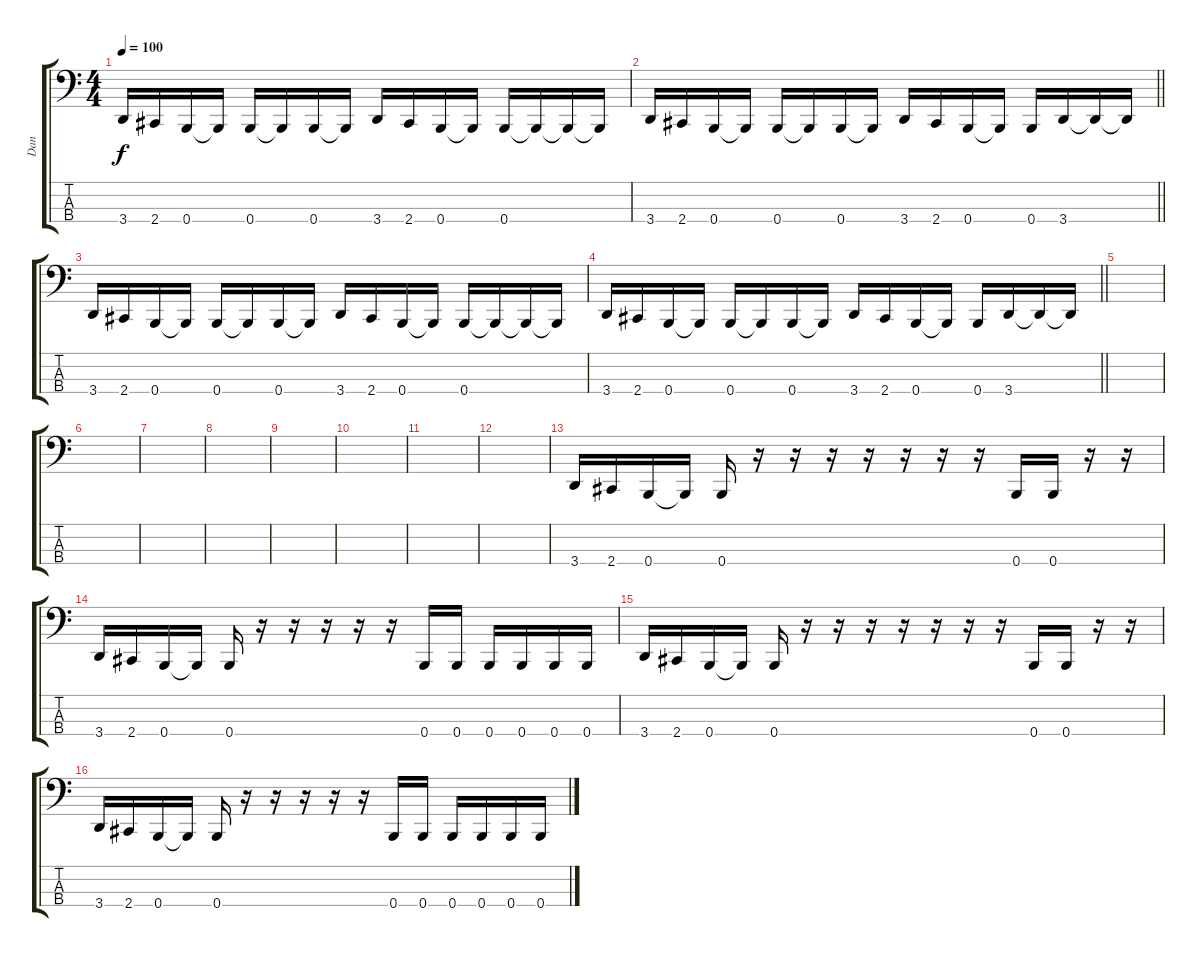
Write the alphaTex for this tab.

\track ("Dan" "Dan") {instrument electricbassfinger}
\staff {score tabs}
\tuning (E2 B1 Gb1 B0) {hide}
\ts (4 4)
\tempo 100
\clef f4
\ks c
3.4.16{dy f} 2.4.16 0.4.16 0.4{t}.16 0.4.16 0.4{t}.16 0.4.16 0.4{t}.16 3.4.16 2.4.16 0.4.16 0.4{t}.16 0.4.16 0.4{t}.16 0.4{t}.16 0.4{t}.16 |
\barLineRight lightlight
3.4.16 2.4.16 0.4.16 0.4{t}.16 0.4.16 0.4{t}.16 0.4.16 0.4{t}.16 3.4.16 2.4.16 0.4.16 0.4{t}.16 0.4.16 3.4.16 3.4{t}.16 3.4{t}.16 |
3.4.16 2.4.16 0.4.16 0.4{t}.16 0.4.16 0.4{t}.16 0.4.16 0.4{t}.16 3.4.16 2.4.16 0.4.16 0.4{t}.16 0.4.16 0.4{t}.16 0.4{t}.16 0.4{t}.16 |
\barLineRight lightlight
3.4.16 2.4.16 0.4.16 0.4{t}.16 0.4.16 0.4{t}.16 0.4.16 0.4{t}.16 3.4.16 2.4.16 0.4.16 0.4{t}.16 0.4.16 3.4.16 3.4{t}.16 3.4{t}.16 |
|
|
|
|
|
|
|
|
3.4.16 2.4.16 0.4.16 0.4{t}.16 0.4.16 r.16 r.16 r.16 r.16 r.16 r.16 r.16 0.4.16 0.4.16 r.16 r.16 |
3.4.16 2.4.16 0.4.16 0.4{t}.16 0.4.16 r.16 r.16 r.16 r.16 r.16 0.4.16 0.4.16 0.4.16 0.4.16 0.4.16 0.4.16 |
3.4.16 2.4.16 0.4.16 0.4{t}.16 0.4.16 r.16 r.16 r.16 r.16 r.16 r.16 r.16 0.4.16 0.4.16 r.16 r.16 |
3.4.16 2.4.16 0.4.16 0.4{t}.16 0.4.16 r.16 r.16 r.16 r.16 r.16 0.4.16 0.4.16 0.4.16 0.4.16 0.4.16 0.4.16
